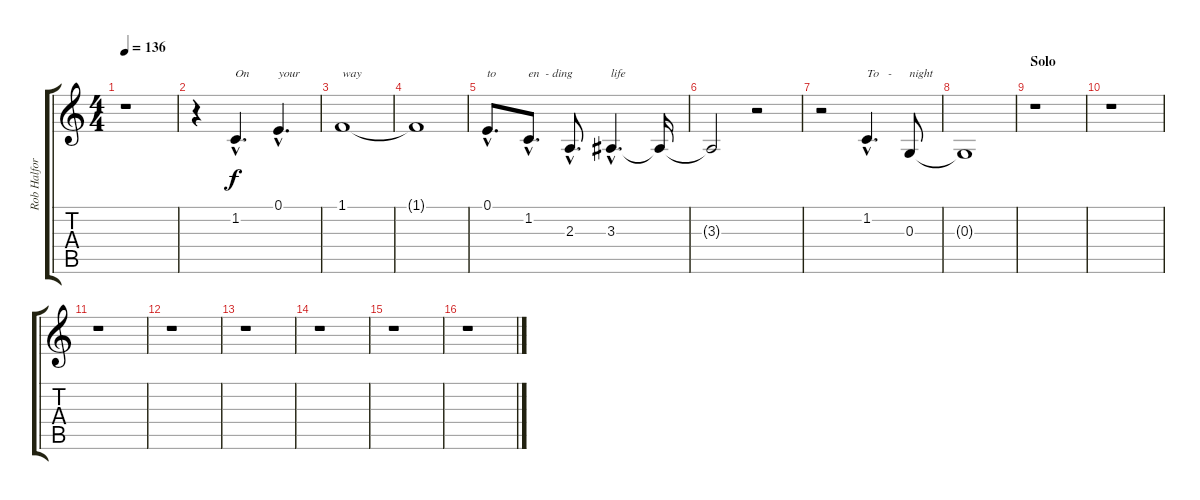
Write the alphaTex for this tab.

\track ("Rob Halford" "Rob Halfor") {instrument sopranosax}
\staff {score tabs}
\tuning (E4 B3 G3 D3 A2 E2) {hide}
\ts (4 4)
\tempo 136
\clef g2
\ks c
r.1{dy f} |
r.4 1.2{hac}.4{d txt "On"} 0.1{hac}.4{d txt "your"} |
1.1.1{txt "way"} |
1.1{t}.1 |
0.1{hac}.8{d txt "to"} 1.2{hac}.8{d txt "en  - ding"} 2.3{hac}.8{d} 3.3{hac}.4{d txt "life"} 3.3{t}.16 |
3.3{t}.2 r.2 |
r.2 1.2{hac}.4{d txt "To   -"} 0.3.8{txt "night"} |
0.3{t}.1 |
\section ("" "Solo")
r.1 |
r.1 |
r.1 |
r.1 |
r.1 |
r.1 |
r.1 |
r.1
